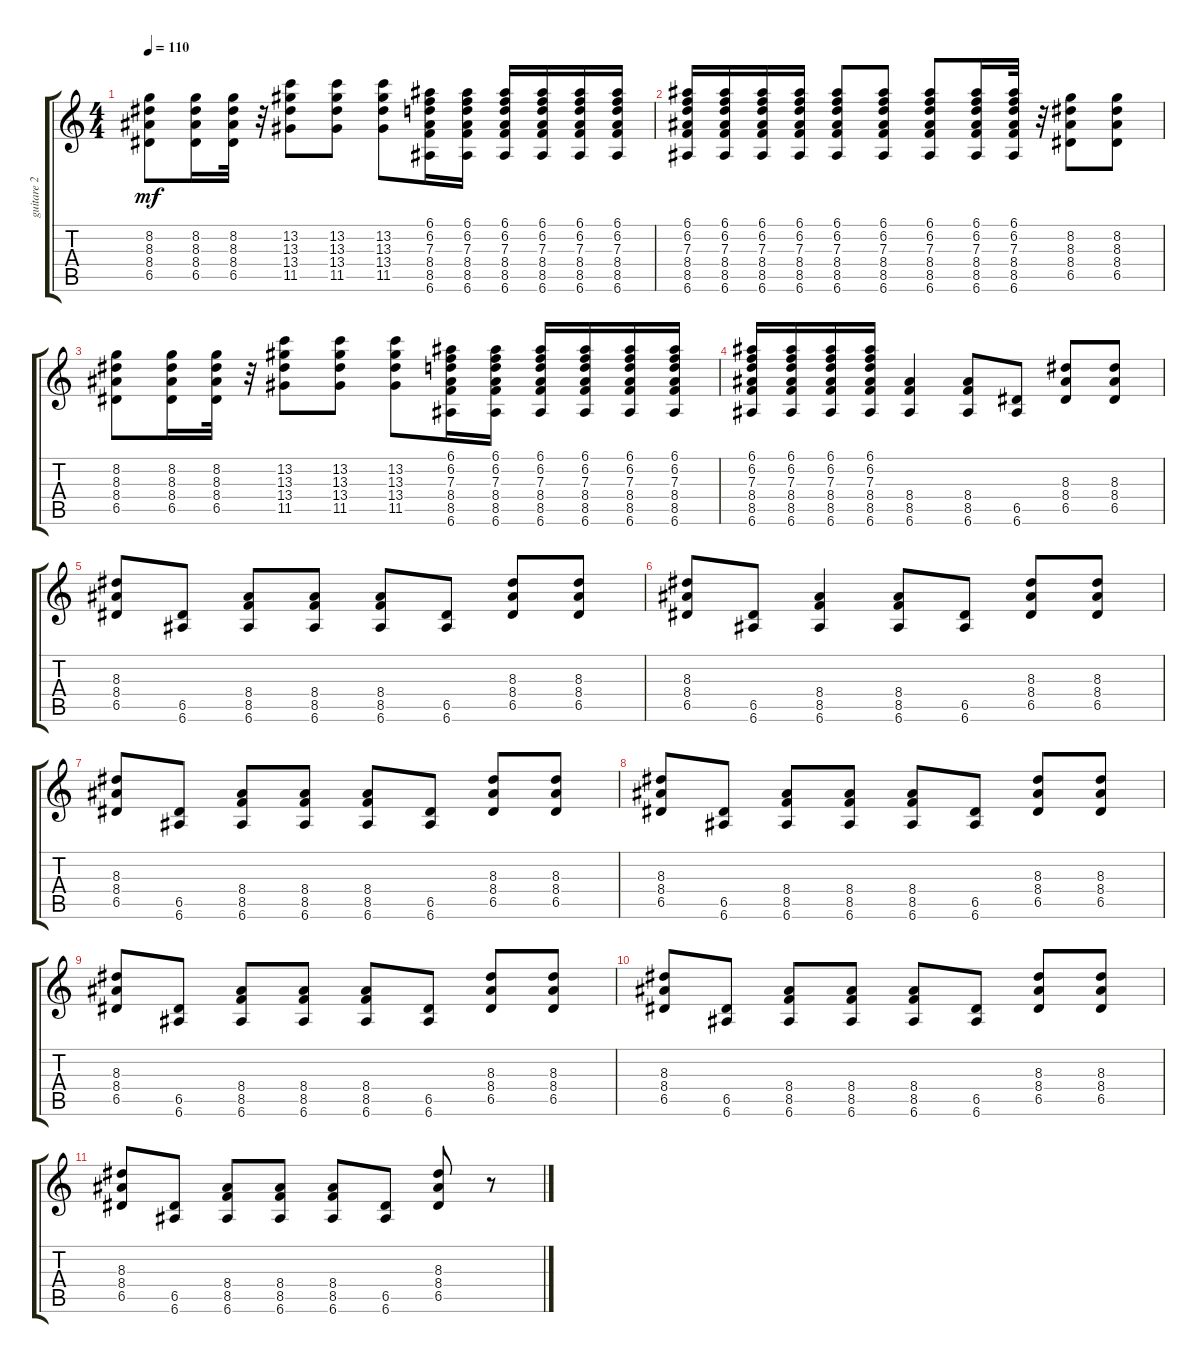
\track ("guitare 2" "guitare 2") {instrument distortionguitar}
\staff {score tabs}
\tuning (E4 B3 G3 D3 A2 E2) {hide}
\ts (4 4)
\tempo 110
\clef g2
\ks c
(8.2 8.3 8.4 6.5).8{dy mf} (8.2 8.3 8.4 6.5).16 (8.2 8.3 8.4 6.5).32 r.32 (13.2 13.3 13.4 11.5).8 (13.2 13.3 13.4 11.5).8 (13.2 13.3 13.4 11.5).8 (6.1 6.2 7.3 8.4 8.5 6.6).16 (6.1 6.2 7.3 8.4 8.5 6.6).16 (6.1 6.2 7.3 8.4 8.5 6.6).16 (6.1 6.2 7.3 8.4 8.5 6.6).16 (6.1 6.2 7.3 8.4 8.5 6.6).16 (6.1 6.2 7.3 8.4 8.5 6.6).16 |
(6.1 6.2 7.3 8.4 8.5 6.6).16 (6.1 6.2 7.3 8.4 8.5 6.6).16 (6.1 6.2 7.3 8.4 8.5 6.6).16 (6.1 6.2 7.3 8.4 8.5 6.6).16 (6.1 6.2 7.3 8.4 8.5 6.6).8 (6.1 6.2 7.3 8.4 8.5 6.6).8 (6.1 6.2 7.3 8.4 8.5 6.6).8 (6.1 6.2 7.3 8.4 8.5 6.6).16 (6.1 6.2 7.3 8.4 8.5 6.6).32 r.32 (8.2 8.3 8.4 6.5).8 (8.2 8.3 8.4 6.5).8 |
(8.2 8.3 8.4 6.5).8 (8.2 8.3 8.4 6.5).16 (8.2 8.3 8.4 6.5).32 r.32 (13.2 13.3 13.4 11.5).8 (13.2 13.3 13.4 11.5).8 (13.2 13.3 13.4 11.5).8 (6.1 6.2 7.3 8.4 8.5 6.6).16 (6.1 6.2 7.3 8.4 8.5 6.6).16 (6.1 6.2 7.3 8.4 8.5 6.6).16 (6.1 6.2 7.3 8.4 8.5 6.6).16 (6.1 6.2 7.3 8.4 8.5 6.6).16 (6.1 6.2 7.3 8.4 8.5 6.6).16 |
(6.1 6.2 7.3 8.4 8.5 6.6).16 (6.1 6.2 7.3 8.4 8.5 6.6).16 (6.1 6.2 7.3 8.4 8.5 6.6).16 (6.1 6.2 7.3 8.4 8.5 6.6).16 (8.4 8.5 6.6).4 (8.4 8.5 6.6).8 (6.5 6.6).8 (8.3 8.4 6.5).8 (8.3 8.4 6.5).8 |
(8.3 8.4 6.5).8 (6.5 6.6).8 (8.4 8.5 6.6).8 (8.4 8.5 6.6).8 (8.4 8.5 6.6).8 (6.5 6.6).8 (8.3 8.4 6.5).8 (8.3 8.4 6.5).8 |
(8.3 8.4 6.5).8 (6.5 6.6).8 (8.4 8.5 6.6).4 (8.4 8.5 6.6).8 (6.5 6.6).8 (8.3 8.4 6.5).8 (8.3 8.4 6.5).8 |
(8.3 8.4 6.5).8 (6.5 6.6).8 (8.4 8.5 6.6).8 (8.4 8.5 6.6).8 (8.4 8.5 6.6).8 (6.5 6.6).8 (8.3 8.4 6.5).8 (8.3 8.4 6.5).8 |
(8.3 8.4 6.5).8 (6.5 6.6).8 (8.4 8.5 6.6).8 (8.4 8.5 6.6).8 (8.4 8.5 6.6).8 (6.5 6.6).8 (8.3 8.4 6.5).8 (8.3 8.4 6.5).8 |
(8.3 8.4 6.5).8 (6.5 6.6).8 (8.4 8.5 6.6).8 (8.4 8.5 6.6).8 (8.4 8.5 6.6).8 (6.5 6.6).8 (8.3 8.4 6.5).8 (8.3 8.4 6.5).8 |
(8.3 8.4 6.5).8 (6.5 6.6).8 (8.4 8.5 6.6).8 (8.4 8.5 6.6).8 (8.4 8.5 6.6).8 (6.5 6.6).8 (8.3 8.4 6.5).8 (8.3 8.4 6.5).8 |
(8.3 8.4 6.5).8 (6.5 6.6).8 (8.4 8.5 6.6).8 (8.4 8.5 6.6).8 (8.4 8.5 6.6).8 (6.5 6.6).8 (8.3 8.4 6.5).8 r.8
